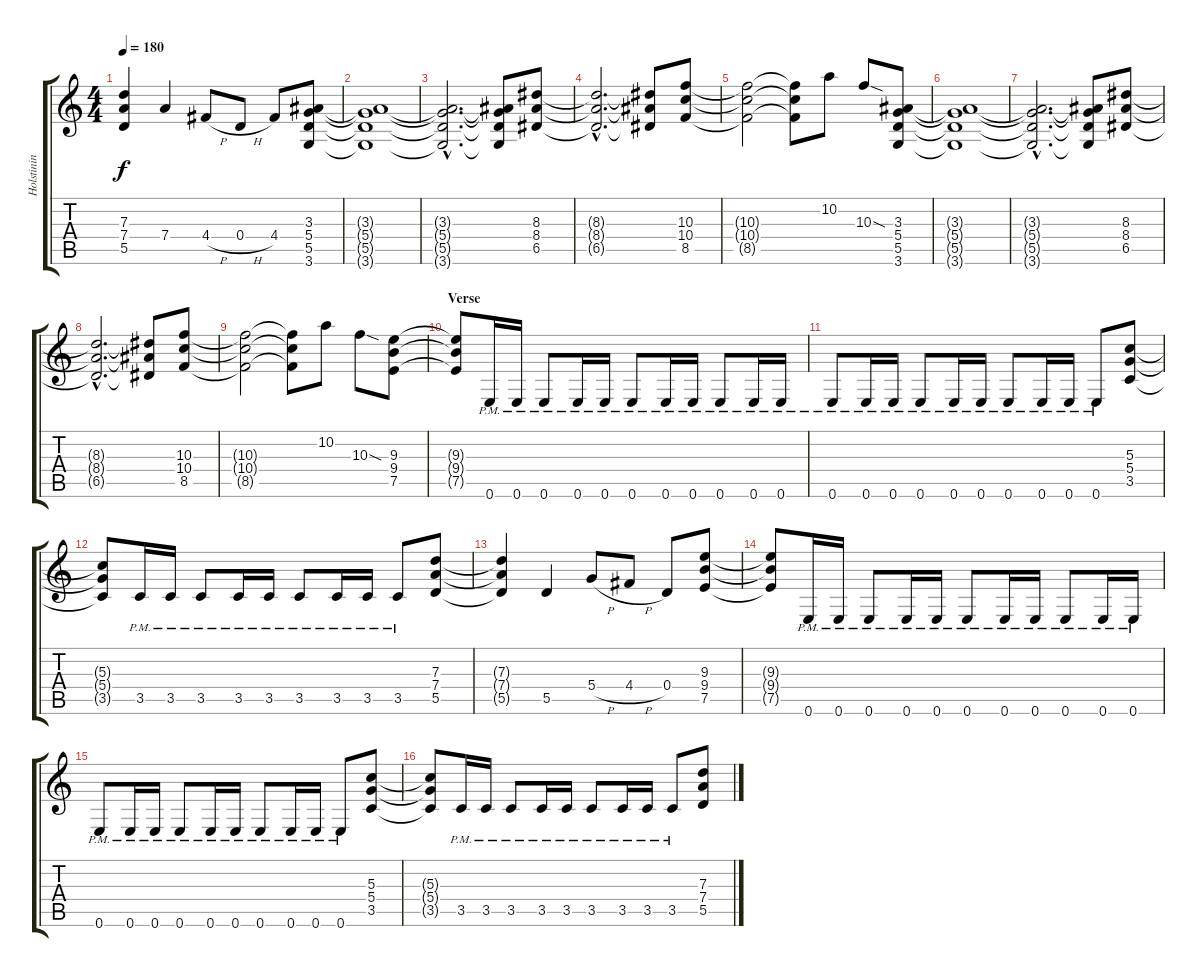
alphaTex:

\track ("Holstinin" "Holstinin") {instrument distortionguitar}
\staff {score tabs}
\tuning (E4 B3 G3 D3 A2 E2) {hide}
\ts (4 4)
\tempo 180
\clef g2
\ks c
(7.3{t} 7.4{t} 5.5{t}).4{dy f} 7.4.4 4.4{h}.8 0.4{h}.8 4.4.8 (3.3 5.4 5.5 3.6).8 |
(3.3{t} 5.4{t} 5.5{t} 3.6{t}).1 |
(3.3{hac t} 5.4{hac t} 5.5{hac t} 3.6{hac t}).2{d} (3.3{t} 5.4{t} 5.5{t} 3.6{t}).8 (8.3 8.4 6.5).8 |
(8.3{hac t} 8.4{hac t} 6.5{hac t}).2{d} (8.3{t} 8.4{t} 6.5{t}).8 (10.3 10.4 8.5).8 |
(10.3{t} 10.4{t} 8.5{t}).2 (10.3{t} 10.4{t} 8.5{t}).8 10.2.8 10.3{sod}.8 (3.3 5.4 5.5 3.6).8 |
(3.3{t} 5.4{t} 5.5{t} 3.6{t}).1 |
(3.3{hac t} 5.4{hac t} 5.5{hac t} 3.6{hac t}).2{d} (3.3{t} 5.4{t} 5.5{t} 3.6{t}).8 (8.3 8.4 6.5).8 |
(8.3{hac t} 8.4{hac t} 6.5{hac t}).2{d} (8.3{t} 8.4{t} 6.5{t}).8 (10.3 10.4 8.5).8 |
(10.3{t} 10.4{t} 8.5{t}).2 (10.3{t} 10.4{t} 8.5{t}).8 10.2.8 10.3{sod}.8 (9.3 9.4 7.5).8 |
\section ("" "Verse")
(9.3{t} 9.4{t} 7.5{t}).8 0.6{pm}.16 0.6{pm}.16 0.6{pm}.8 0.6{pm}.16 0.6{pm}.16 0.6{pm}.8 0.6{pm}.16 0.6{pm}.16 0.6{pm}.8 0.6{pm}.16 0.6{pm}.16 |
0.6{pm}.8 0.6{pm}.16 0.6{pm}.16 0.6{pm}.8 0.6{pm}.16 0.6{pm}.16 0.6{pm}.8 0.6{pm}.16 0.6{pm}.16 0.6{pm}.8 (5.3 5.4 3.5).8 |
(5.3{t} 5.4{t} 3.5{t}).8 3.5{pm}.16 3.5{pm}.16 3.5{pm}.8 3.5{pm}.16 3.5{pm}.16 3.5{pm}.8 3.5{pm}.16 3.5{pm}.16 3.5{pm}.8 (7.3 7.4 5.5).8 |
(7.3{t} 7.4{t} 5.5{t}).4 5.5.4 5.4{h}.8 4.4{h}.8 0.4.8 (9.3 9.4 7.5).8 |
(9.3{t} 9.4{t} 7.5{t}).8 0.6{pm}.16 0.6{pm}.16 0.6{pm}.8 0.6{pm}.16 0.6{pm}.16 0.6{pm}.8 0.6{pm}.16 0.6{pm}.16 0.6{pm}.8 0.6{pm}.16 0.6{pm}.16 |
0.6{pm}.8 0.6{pm}.16 0.6{pm}.16 0.6{pm}.8 0.6{pm}.16 0.6{pm}.16 0.6{pm}.8 0.6{pm}.16 0.6{pm}.16 0.6{pm}.8 (5.3 5.4 3.5).8 |
(5.3{t} 5.4{t} 3.5{t}).8 3.5{pm}.16 3.5{pm}.16 3.5{pm}.8 3.5{pm}.16 3.5{pm}.16 3.5{pm}.8 3.5{pm}.16 3.5{pm}.16 3.5{pm}.8 (7.3 7.4 5.5).8
